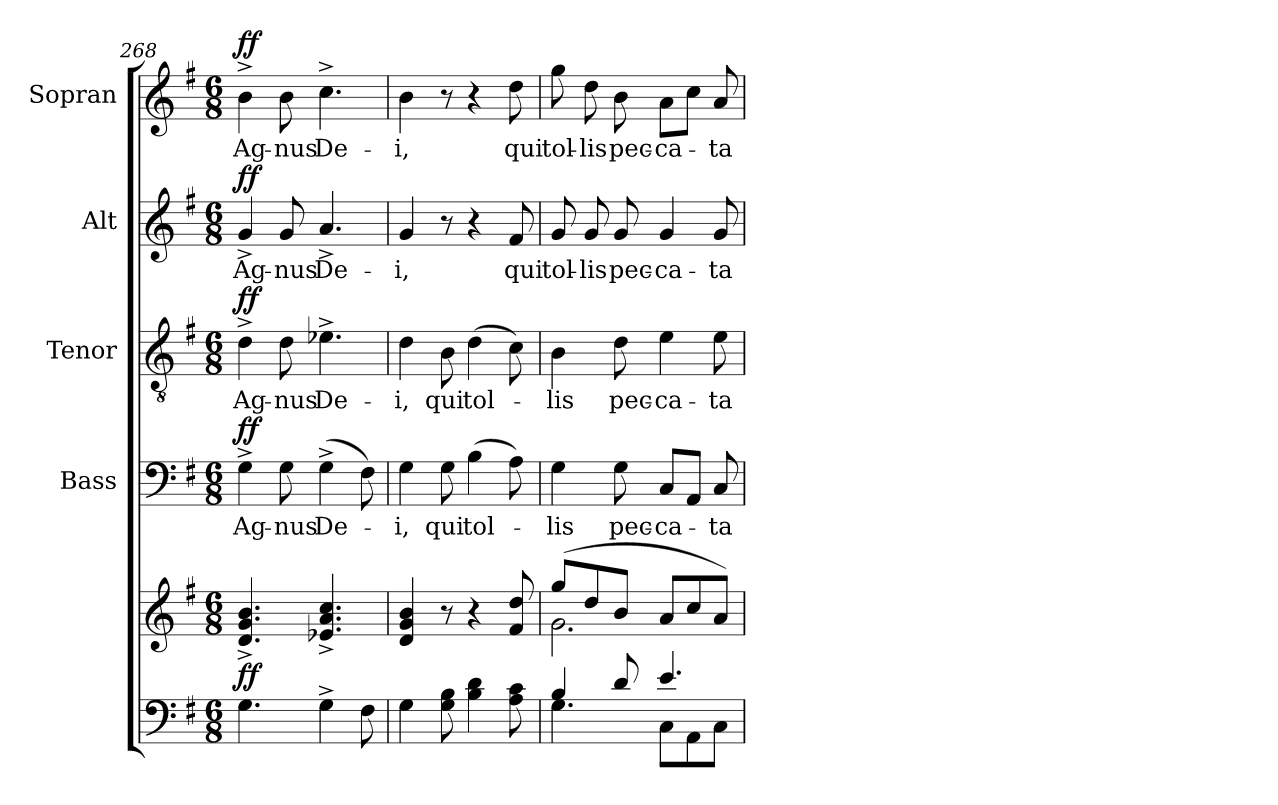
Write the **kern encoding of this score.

**kern	**kern	**dynam	**kern	**text	**dynam	**kern	**text	**dynam	**kern	**text	**dynam	**kern	**text	**dynam
*part5	*part5	*part5	*part4	*part4	*part4	*part3	*part3	*part3	*part2	*part2	*part2	*part1	*part1	*part1
*staff6	*staff5	*staff5/6	*staff4	*staff4	*staff4	*staff3	*staff3	*staff3	*staff2	*staff2	*staff2	*staff1	*staff1	*staff1
*	*	*	*I"Bass	*	*	*I"Tenor	*	*	*I"Alt	*	*	*I"Sopran	*	*
*	*	*	*I'B.	*	*	*I'T.	*	*	*I'A.	*	*	*I'S.	*	*
*clefF4	*clefG2	*	*clefF4	*	*	*clefGv2	*	*	*clefG2	*	*	*clefG2	*	*
*k[f#]	*k[f#]	*	*k[f#]	*	*	*k[f#]	*	*	*k[f#]	*	*	*k[f#]	*	*
*G:	*G:	*	*G:	*	*	*G:	*	*	*G:	*	*	*G:	*	*
*M6/8	*M6/8	*	*M6/8	*	*	*M6/8	*	*	*M6/8	*	*	*M6/8	*	*
=268	=268	=268	=268	=268	=268	=268	=268	=268	=268	=268	=268	=268	=268	=268
!	!	!LO:DY:b	!	!LO:LY:b	!LO:DY:a	!	!LO:LY:b	!LO:DY:a	!	!LO:LY:b	!LO:DY:a	!	!LO:LY:b	!LO:DY:a
4.G\	4.d/^< 4.g/^< 4.b/^<	ff	4G^>\	Ag-	ff	4d^>\	Ag-	ff	4g^>/	Ag-	ff	4b^>\	Ag-	ff
!	!	!	!	!LO:LY:b	!	!	!LO:LY:b	!	!	!LO:LY:b	!	!	!LO:LY:b	!
.	.	.	8G\	-nus	.	8d\	-nus	.	8g/	-nus	.	8b\	-nus	.
!	!	!	!	!LO:LY:b	!	!	!LO:LY:b	!	!	!LO:LY:b	!	!	!LO:LY:b	!
4G^>\	4.e-X/^< 4.a/^< 4.cc/^<	.	(>4G^>\	De-	.	4.e-X^>\	De-	.	4.a^>/	De-	.	4.cc^>\	De-	.
8F#\	.	.	8F#\)	.	.	.	.	.	.	.	.	.	.	.
=269	=269	=269	=269	=269	=269	=269	=269	=269	=269	=269	=269	=269	=269	=269
!	!	!	!	!LO:LY:b	!	!	!LO:LY:b	!	!	!LO:LY:b	!	!	!LO:LY:b	!
4G\	4d/ 4g/ 4b/	.	4G\	-i,	.	4d\	-i,	.	4g/	-i,	.	4b\	-i,	.
!	!	!	!	!LO:LY:b	!	!	!LO:LY:b	!	!	!	!	!	!	!
8G\ 8B\	8r	.	8G\	qui	.	8B\	qui	.	8r	.	.	8r	.	.
!	!	!	!	!LO:LY:b	!	!	!LO:LY:b	!	!	!	!	!	!	!
4B\ 4d\	4r	.	(>4B\	tol-	.	(>4d\	tol-	.	4r	.	.	4r	.	.
!	!	!	!	!	!	!	!	!	!	!LO:LY:b	!	!	!LO:LY:b	!
8A\ 8c\	8f#/ 8dd/	.	8A\)	.	.	8c\)	.	.	8f#/	qui	.	8dd\	qui	.
=270	=270	=270	=270	=270	=270	=270	=270	=270	=270	=270	=270	=270	=270	=270
*^	*^	*	*	*	*	*	*	*	*	*	*	*	*	*
!	!	!	!	!	!	!LO:LY:b	!	!	!LO:LY:b	!	!	!LO:LY:b	!	!	!LO:LY:b	!
4B/	4.G\	(<8gg/L	2.g\	.	4G\	-lis	.	4B\	-lis	.	8g/	tol-	.	8gg\	tol-	.
!	!	!	!	!	!	!	!	!	!	!	!	!LO:LY:b	!	!	!LO:LY:b	!
.	.	8dd/	.	.	.	.	.	.	.	.	8g/	-lis	.	8dd\	-lis	.
!	!	!	!	!	!	!LO:LY:b	!	!	!LO:LY:b	!	!	!LO:LY:b	!	!	!LO:LY:b	!
8d/	.	8b/J	.	.	8G\	pec-	.	8d\	pec-	.	8g/	pec-	.	8b\	pec-	.
!	!	!	!	!	!	!LO:LY:b	!	!	!LO:LY:b	!	!	!LO:LY:b	!	!	!LO:LY:b	!
4.e/	8C\L	8a/L	.	.	8C/L	-ca-	.	4e\	-ca-	.	4g/	-ca-	.	8a\L	-ca-	.
.	8AA\	8cc/	.	.	8AA/J	.	.	.	.	.	.	.	.	8cc\J	.	.
!	!	!	!	!	!	!LO:LY:b	!	!	!LO:LY:b	!	!	!LO:LY:b	!	!	!LO:LY:b	!
.	8C\J	8a/J)	.	.	8C/	-ta	.	8e\	-ta	.	8g/	-ta	.	8a/	-ta	.
*v	*v	*	*	*	*	*	*	*	*	*	*	*	*	*	*	*
*	*v	*v	*	*	*	*	*	*	*	*	*	*	*	*	*
=	=	=	=	=	=	=	=	=	=	=	=	=	=	=
*-	*-	*-	*-	*-	*-	*-	*-	*-	*-	*-	*-	*-	*-	*-
